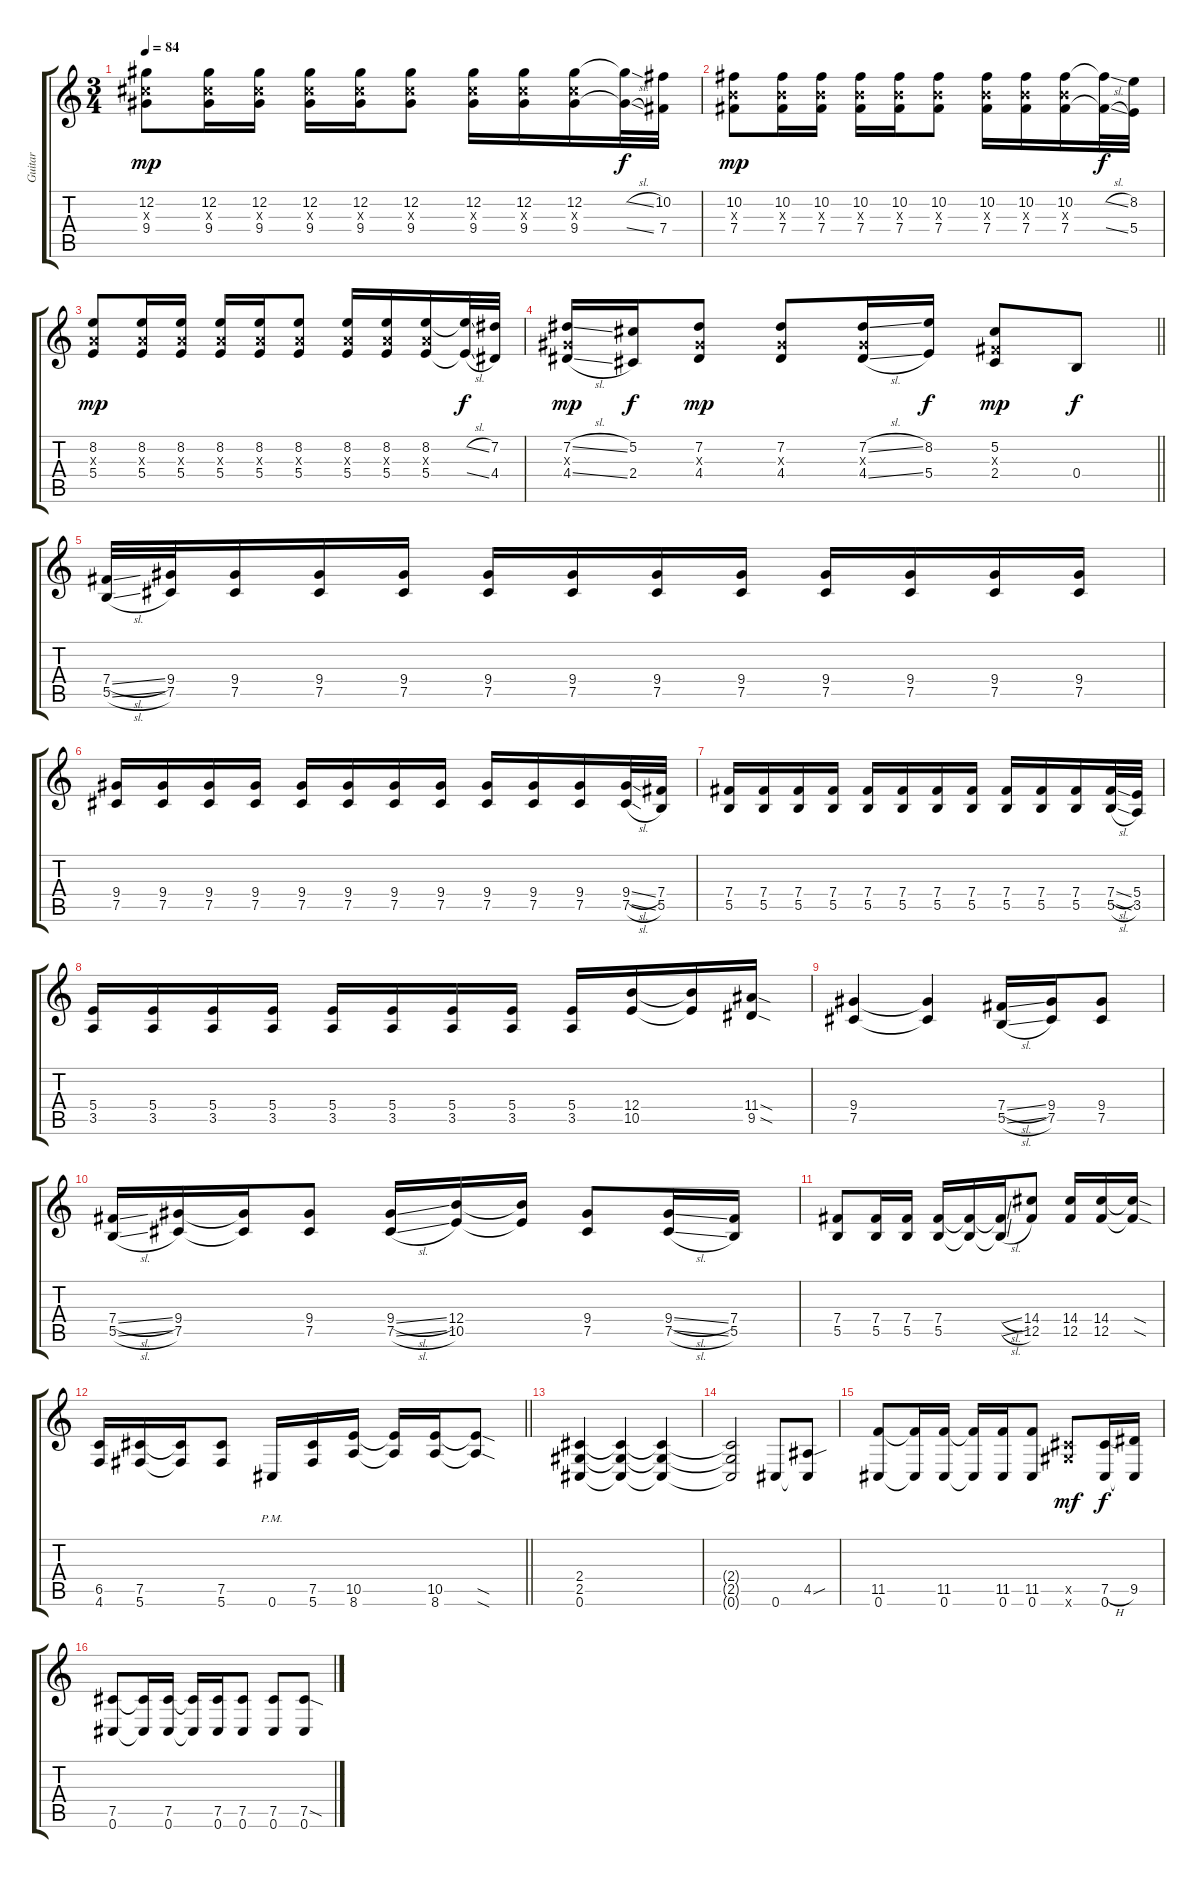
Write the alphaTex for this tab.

\track ("Guitar" "Guitar") {instrument electricguitarclean}
\staff {score tabs}
\tuning (Db4 Ab3 E3 B2 Gb2 Db2) {hide}
\ts (3 4)
\tempo 84
\clef g2
\ks c
(12.2 9.3{x} 9.4).8{dy mp} (12.2 9.3{x} 9.4).16 (12.2 9.3{x} 9.4).16 (12.2 9.3{x} 9.4).16 (12.2 9.3{x} 9.4).16 (12.2 9.3{x} 9.4).8 (12.2 9.3{x} 9.4).16 (12.2 9.3{x} 9.4).16 (12.2 9.3{x} 9.4).16 (12.2{sl t} 9.4{sl t}).32{dy f} (10.2 7.4).32 |
(10.2 7.3{x} 7.4).8{dy mp} (10.2 7.3{x} 7.4).16 (10.2 7.3{x} 7.4).16 (10.2 7.3{x} 7.4).16 (10.2 7.3{x} 7.4).16 (10.2 7.3{x} 7.4).8 (10.2 7.3{x} 7.4).16 (10.2 7.3{x} 7.4).16 (10.2 7.3{x} 7.4).16 (10.2{sl t} 7.4{sl t}).32{dy f} (8.2 5.4).32 |
(8.2 5.3{x} 5.4).8{dy mp} (8.2 5.3{x} 5.4).16 (8.2 5.3{x} 5.4).16 (8.2 5.3{x} 5.4).16 (8.2 5.3{x} 5.4).16 (8.2 5.3{x} 5.4).8 (8.2 5.3{x} 5.4).16 (8.2 5.3{x} 5.4).16 (8.2 5.3{x} 5.4).16 (8.2{sl t} 5.4{sl t}).32{dy f} (7.2 4.4).32 |
\barLineRight lightlight
(7.2{sl} 4.3{x} 4.4{sl}).16{dy mp} (5.2 2.4).16{dy f} (7.2 4.3{x} 4.4).8{dy mp} (7.2 4.3{x} 4.4).8 (7.2{sl} 4.3{x} 4.4{sl}).16 (8.2 5.4).16{dy f} (5.2 2.3{x} 2.4).8{dy mp} 0.4.8{dy f} |
\section ("" "")
(7.4{sl} 5.5{sl}).32 (9.4 7.5).32 (9.4 7.5).16 (9.4 7.5).16 (9.4 7.5).16 (9.4 7.5).16 (9.4 7.5).16 (9.4 7.5).16 (9.4 7.5).16 (9.4 7.5).16 (9.4 7.5).16 (9.4 7.5).16 (9.4 7.5).16 |
(9.4 7.5).16 (9.4 7.5).16 (9.4 7.5).16 (9.4 7.5).16 (9.4 7.5).16 (9.4 7.5).16 (9.4 7.5).16 (9.4 7.5).16 (9.4 7.5).16 (9.4 7.5).16 (9.4 7.5).16 (9.4{sl} 7.5{sl}).32 (7.4 5.5).32 |
(7.4 5.5).16 (7.4 5.5).16 (7.4 5.5).16 (7.4 5.5).16 (7.4 5.5).16 (7.4 5.5).16 (7.4 5.5).16 (7.4 5.5).16 (7.4 5.5).16 (7.4 5.5).16 (7.4 5.5).16 (7.4{sl} 5.5{sl}).32 (5.4 3.5).32 |
(5.4 3.5).16 (5.4 3.5).16 (5.4 3.5).16 (5.4 3.5).16 (5.4 3.5).16 (5.4 3.5).16 (5.4 3.5).16 (5.4 3.5).16 (5.4 3.5).16 (12.4 10.5).16 (12.4{t} 10.5{t}).16 (11.4{sod} 9.5{sod}).16 |
(9.4 7.5).4 (9.4{t} 7.5{t}).4 (7.4{sl} 5.5{sl}).16 (9.4 7.5).16 (9.4 7.5).8 |
(7.4{sl} 5.5{sl}).16 (9.4 7.5).16 (9.4{t} 7.5{t}).16 (9.4 7.5).8 (9.4{sl} 7.5{sl}).16 (12.4 10.5).16 (12.4{t} 10.5{t}).16 (9.4 7.5).8 (9.4{sl} 7.5{sl}).16 (7.4 5.5).16 |
(7.4 5.5).8 (7.4 5.5).16 (7.4 5.5).16 (7.4 5.5).16 (7.4{t} 5.5{t}).16 (7.4{sl t} 5.5{sl t}).16 (14.4 12.5).8 (14.4 12.5).16 (14.4 12.5).16 (14.4{sod t} 12.5{sod t}).16 |
\barLineRight lightlight
(6.5 4.6).16 (7.5 5.6).16 (7.5{t} 5.6{t}).16 (7.5 5.6).8 0.6{pm}.16 (7.5 5.6).16 (10.5 8.6).16 (10.5{t} 8.6{t}).16 (10.5 8.6).16 (10.5{sod t} 8.6{sod t}).8 |
\section ("" "")
(2.4 2.5 0.6).4 (2.4{t} 2.5{t} 0.6{t}).4 (2.4{t} 2.5{t} 0.6{t}).4 |
(2.4{t} 2.5{t} 0.6{t}).2 0.6.8{instrument electricguitarjazz} (4.5{sou} 0.6{t}).8 |
(11.5 0.6).8 (11.5{t} 0.6{t}).16 (11.5 0.6).16 (11.5{t} 0.6{t}).16 (11.5 0.6).16 (11.5 0.6).8 (7.5{x} 7.6{x}).8{dy mf} (7.5{h} 0.6).16{dy f} (9.5 0.6{t}).16 |
(7.5 0.6).8 (7.5{t} 0.6{t}).16 (7.5 0.6).16 (7.5{t} 0.6{t}).16 (7.5 0.6).16 (7.5 0.6).8 (7.5 0.6).8 (7.5{sod} 0.6).8
